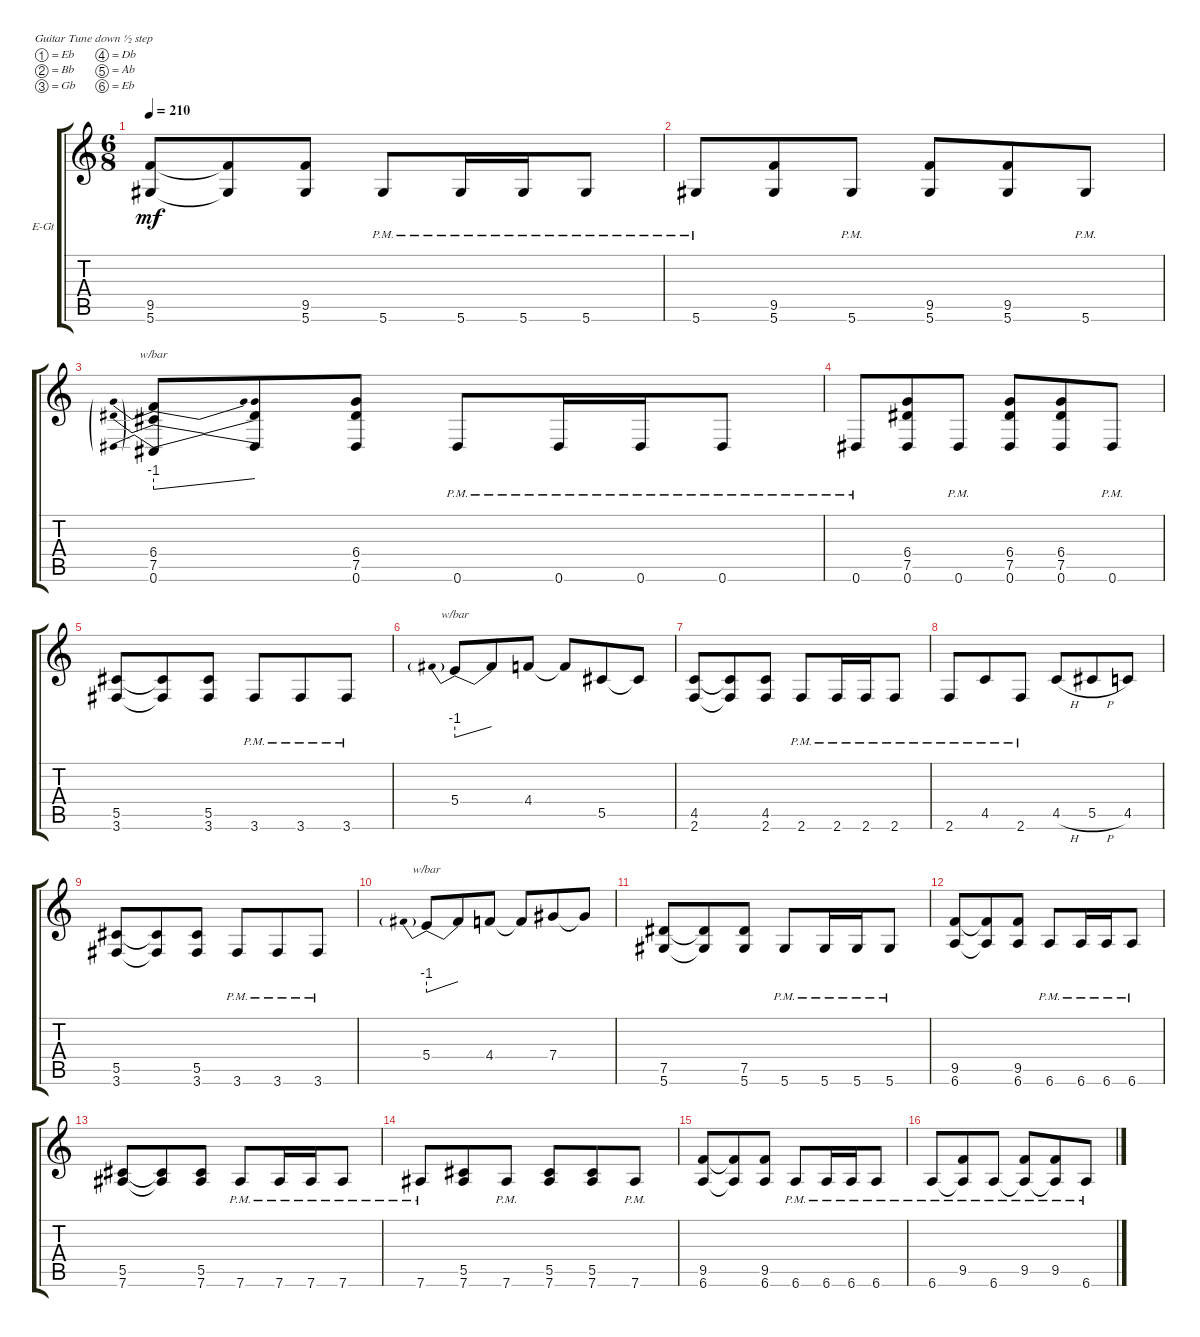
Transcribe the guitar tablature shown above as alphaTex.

\bracketExtendMode groupsimilarinstruments
\firstSystemTrackNameOrientation horizontal
\otherSystemsTrackNameOrientation horizontal
\track ("left" "E-Gt") {instrument distortionguitar}
\staff {score tabs}
\tuning (Eb4 Bb3 Gb3 Db3 Ab2 Eb2)
\ts (6 8)
\tempo 210
\clef g2
\ks c
(5.6 9.5).8{dy mf} (5.6{t} 9.5{t}).8 (5.6 9.5).8 5.6{pm}.8 5.6{pm}.16 5.6{pm}.16 5.6{pm}.8 |
5.6{pm}.8 (9.5 5.6).8 5.6{pm}.8 (9.5 5.6).8 (9.5 5.6).8 5.6{pm}.8 |
(0.6 7.5 6.4).8{tbe (predivedive default 0 -4 30 0)} (0.6{t} 7.5{t}).8 (0.6 7.5 6.4).8 0.6{pm}.8 0.6{pm}.16 0.6{pm}.16 0.6{pm}.8 |
0.6{pm}.8 (7.5 0.6 6.4).8 0.6{pm}.8 (7.5 0.6 6.4).8 (7.5 0.6 6.4).8 0.6{pm}.8 |
(3.6 5.5).8 (3.6{t} 5.5{t}).8 (3.6 5.5).8 3.6{pm}.8 3.6{pm}.8 3.6{pm}.8 |
5.4.8{tbe (predivedive default 0 -4 30 0)} 5.4{t}.8 4.4.8 4.4{t}.8 5.5.8 5.5{t}.8 |
(2.6 4.5).8 (2.6{t} 4.5{t}).8 (2.6 4.5).8 2.6{pm}.8 2.6{pm}.16 2.6{pm}.16 2.6{pm}.8 |
2.6{pm}.8 4.5{pm}.8 2.6{pm}.8 4.5{h}.8 5.5{h}.8 4.5.8 |
(3.6 5.5).8 (3.6{t} 5.5{t}).8 (3.6 5.5).8 3.6{pm}.8 3.6{pm}.8 3.6{pm}.8 |
5.4.8{tbe (predivedive default 0 -4 30 0)} 5.4{t}.8 4.4.8 4.4{t}.8 7.4.8 7.4{t}.8 |
(5.6 7.5).8 (5.6{t} 7.5{t}).8 (5.6 7.5).8 5.6{pm}.8 5.6{pm}.16 5.6{pm}.16 5.6{pm}.8 |
(6.6 9.5).8 (6.6{t} 9.5{t}).8 (6.6 9.5).8 6.6{pm}.8 6.6{pm}.16 6.6{pm}.16 6.6{pm}.8 |
(7.6 5.5).8 (7.6{t} 5.5{t}).8 (7.6 5.5).8 7.6{pm}.8 7.6{pm}.16 7.6{pm}.16 7.6{pm}.8 |
7.6{pm}.8 (5.5 7.6).8 7.6{pm}.8 (5.5 7.6).8 (5.5 7.6).8 7.6{pm}.8 |
(9.5 6.6).8 (6.6{t} 9.5{t}).8 (6.6 9.5).8 6.6{pm}.8 6.6{pm}.16 6.6{pm}.16 6.6{pm}.8 |
6.6{pm}.8 (9.5 6.6{pm t}).8 6.6{pm}.8 (9.5 6.6{pm t}).8 (9.5 6.6{pm t}).8 6.6{pm}.8
